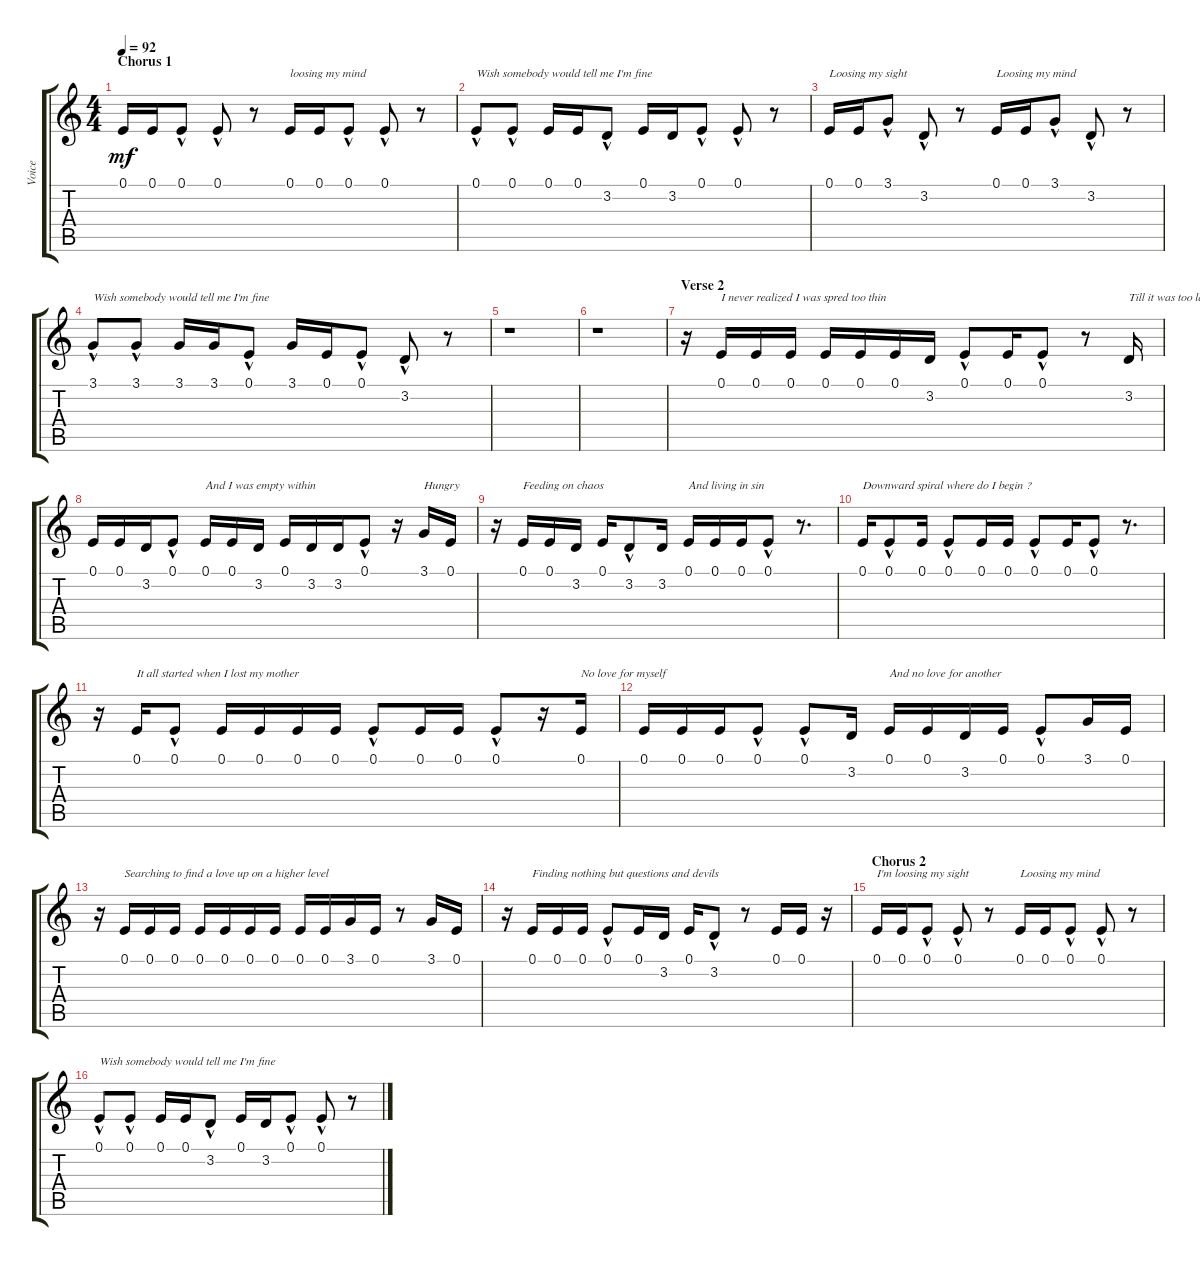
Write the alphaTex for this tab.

\track ("Voice" "Voice") {instrument clarinet}
\staff {score tabs}
\tuning (E4 B3 G3 D3 A2 E2) {hide}
\ts (4 4)
\section ("" "Chorus 1")
\tempo 92
\clef g2
\ks c
0.1.16{dy mf} 0.1.16 0.1{hac}.8 0.1{hac}.8 r.8 0.1.16{txt "loosing my mind"} 0.1.16 0.1{hac}.8 0.1{hac}.8 r.8 |
0.1{hac}.8{txt "Wish somebody would tell me I'm fine"} 0.1{hac}.8 0.1.16 0.1.16 3.2{hac}.8 0.1.16 3.2.16 0.1{hac}.8 0.1{hac}.8 r.8 |
0.1.16{txt "Loosing my sight"} 0.1.16 3.1{hac}.8 3.2{hac}.8 r.8 0.1.16{txt "Loosing my mind"} 0.1.16 3.1{hac}.8 3.2{hac}.8 r.8 |
3.1{hac}.8{txt "Wish somebody would tell me I'm fine"} 3.1{hac}.8 3.1.16 3.1.16 0.1{hac}.8 3.1.16 0.1.16 0.1{hac}.8 3.2{hac}.8 r.8 |
r.1 |
r.1 |
\section ("" "Verse 2")
r.16{volume 12} 0.1.16{txt "I never realized I was spred too thin"} 0.1.16 0.1.16 0.1.16 0.1.16 0.1.16 3.2.16 0.1{hac}.8 0.1.16 0.1{hac}.8 r.8 3.2.16{txt "Till it was too late"} |
0.1.16 0.1.16 3.2.16 0.1{hac}.8 0.1.16{txt "And I was empty within"} 0.1.16 3.2.16 0.1.16 3.2.16 3.2.16 0.1{hac}.8 r.16 3.1.16{txt "Hungry"} 0.1.16 |
r.16 0.1.16{txt "Feeding on chaos"} 0.1.16 3.2.16 0.1.16 3.2{hac}.8 3.2.16 0.1.16{txt "And living in sin"} 0.1.16 0.1.16 0.1{hac}.8 r.8{d} |
0.1.16{txt "Downward spiral where do I begin ?"} 0.1{hac}.8 0.1.16 0.1{hac}.8 0.1.16 0.1.16 0.1{hac}.8 0.1.16 0.1{hac}.8 r.8{d} |
r.16 0.1.16{txt "It all started when I lost my mother"} 0.1{hac}.8 0.1.16 0.1.16 0.1.16 0.1.16 0.1{hac}.8 0.1.16 0.1.16 0.1{hac}.8 r.16 0.1.16{txt "No love for myself"} |
0.1.16 0.1.16 0.1.16 0.1{hac}.8 0.1{hac}.8 3.2.16 0.1.16{txt "And no love for another"} 0.1.16 3.2.16 0.1.16 0.1{hac}.8 3.1.16 0.1.16 |
r.16 0.1.16{txt "Searching to find a love up on a higher level"} 0.1.16 0.1.16 0.1.16 0.1.16 0.1.16 0.1.16 0.1.16 0.1.16 3.1.16 0.1.16 r.8 3.1.16 0.1.16 |
r.16 0.1.16{txt "Finding nothing but questions and devils"} 0.1.16 0.1.16 0.1{hac}.8 0.1.16 3.2.16{volume 14} 0.1.16 3.2{hac}.8 r.8 0.1.16 0.1.16 r.16 |
\section ("" "Chorus 2")
0.1.16{txt "I'm loosing my sight"} 0.1.16 0.1{hac}.8 0.1{hac}.8 r.8 0.1.16{txt "Loosing my mind"} 0.1.16 0.1{hac}.8 0.1{hac}.8 r.8 |
0.1{hac}.8{txt "Wish somebody would tell me I'm fine"} 0.1{hac}.8 0.1.16 0.1.16 3.2{hac}.8 0.1.16 3.2.16 0.1{hac}.8 0.1{hac}.8 r.8
